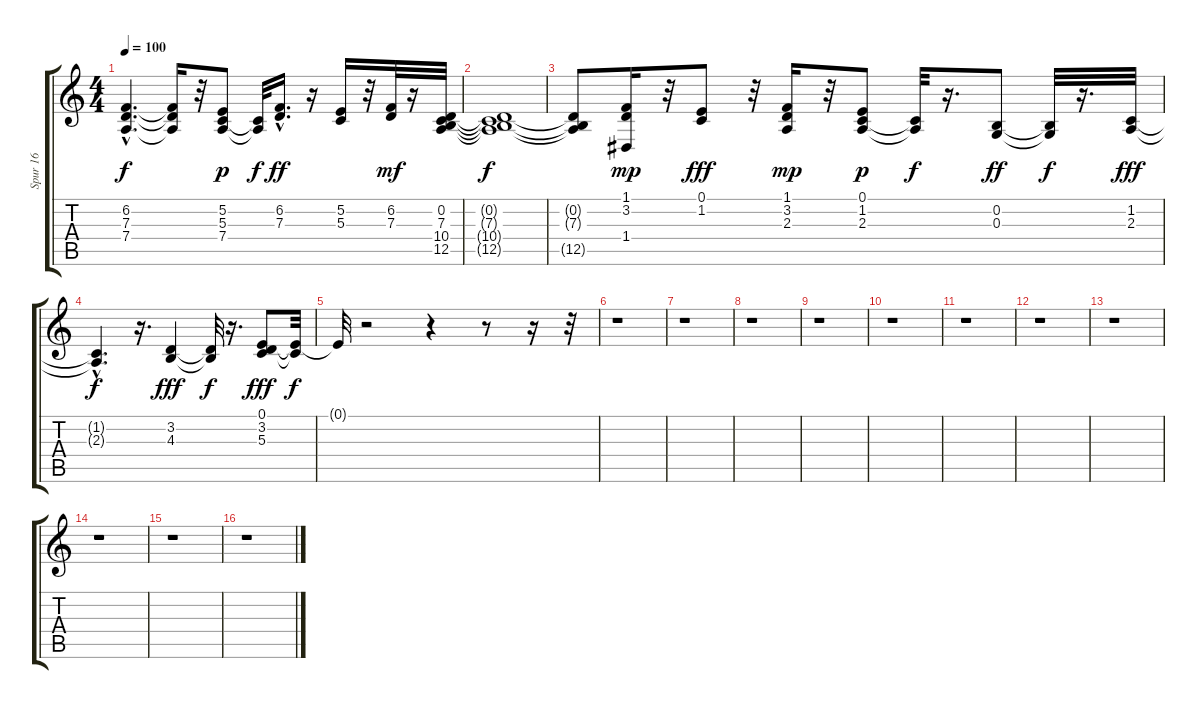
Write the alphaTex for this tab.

\track ("Spur 16" "Spur 16") {instrument orchestralharp}
\staff {score tabs}
\tuning (E4 B3 G3 D3 A2 E2) {hide}
\ts (4 4)
\tempo 100
\clef g2
\ks c
(6.2{hac t} 7.3{hac t} 7.4{hac t}).4{d dy f} (6.2{t} 7.3{t} 7.4{t}).16 r.32 (5.2 5.3 7.4).8{dy p} (5.3{t} 7.4{t}).32{dy f} (6.2{hac} 7.3{hac}).16{d dy ff} r.16 (5.2 5.3).16 r.32 (6.2 7.3).32{dy mf} r.16 (0.2 7.3 10.4 12.5).32 |
(0.2{t} 7.3{t} 10.4{t} 12.5{t}).1{dy f} |
(0.2{t} 7.3{t} 12.5{t}).8 (1.1 3.2 1.4).16{dy mp} r.32 (0.1 1.2).8{dy fff} r.32 (1.1 3.2 2.3).16{dy mp} r.32 (0.1 1.2 2.3).8{dy p} (1.2{t} 2.3{t}).32{dy f} r.16{d} (0.2 0.3).8{dy ff} (0.2{t} 0.3{t}).32{dy f} r.16{d} (1.2 2.3).32{dy fff} |
(1.2{hac t} 2.3{hac t}).4{d dy f} r.16{d} (3.2 4.3).4{dy fff} (3.2{t} 4.3{t}).32{dy f} r.16{d} (0.1 3.2 5.3).8{dy fff} (0.1{t} 5.3{t}).32{dy f} |
0.1{t}.32 r.2 r.4 r.8 r.16 r.32 |
r.1 |
r.1 |
r.1 |
r.1 |
r.1 |
r.1 |
r.1 |
r.1 |
r.1 |
r.1 |
r.1
